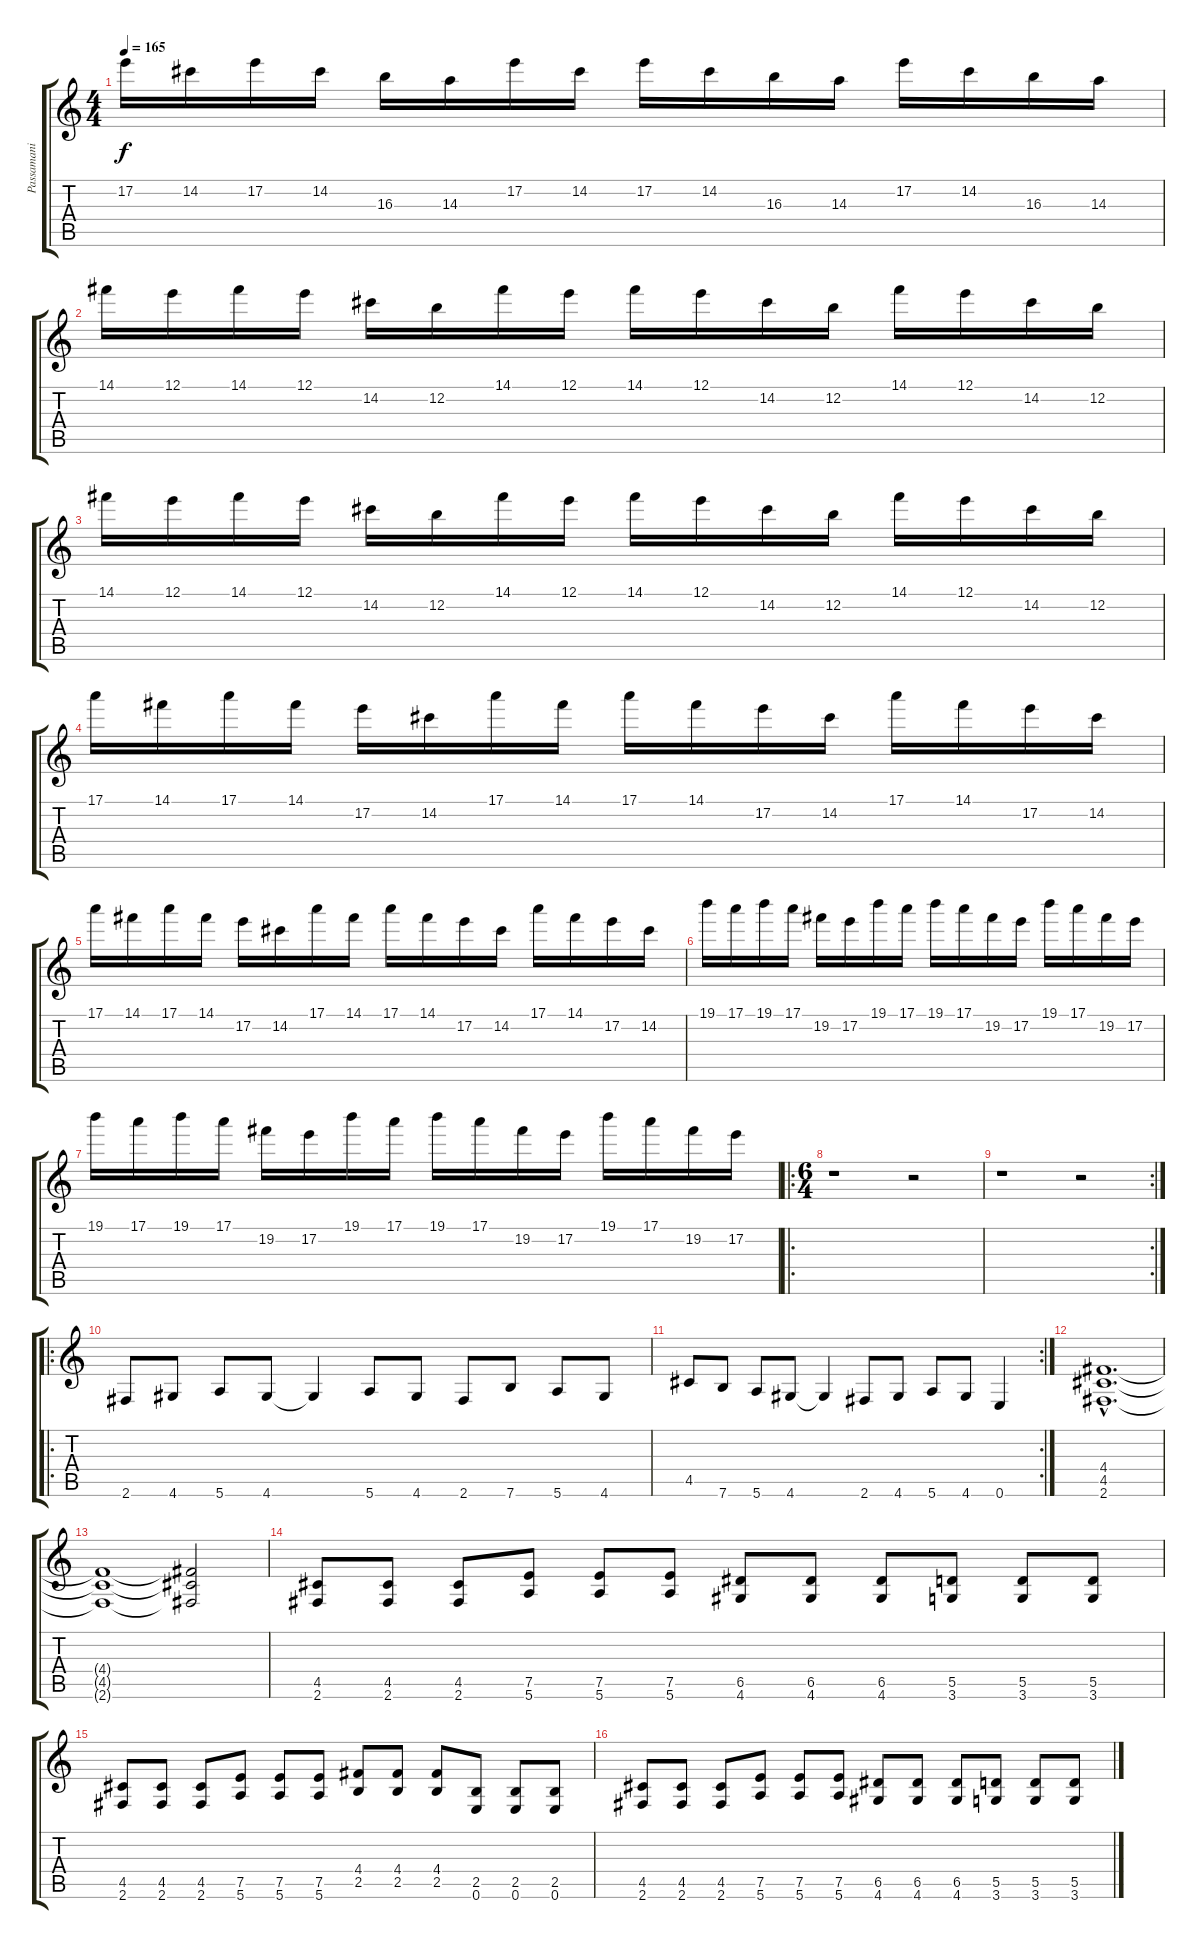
\track ("Passamani" "Passamani") {instrument overdrivenguitar}
\staff {score tabs}
\tuning (E4 B3 G3 D3 A2 E2) {hide}
\ts (4 4)
\tempo 165
\clef g2
\ks c
17.2.16{dy f} 14.2.16 17.2.16 14.2.16 16.3.16 14.3.16 17.2.16 14.2.16 17.2.16 14.2.16 16.3.16 14.3.16 17.2.16 14.2.16 16.3.16 14.3.16 |
14.1.16 12.1.16 14.1.16 12.1.16 14.2.16 12.2.16 14.1.16 12.1.16 14.1.16 12.1.16 14.2.16 12.2.16 14.1.16 12.1.16 14.2.16 12.2.16 |
14.1.16 12.1.16 14.1.16 12.1.16 14.2.16 12.2.16 14.1.16 12.1.16 14.1.16 12.1.16 14.2.16 12.2.16 14.1.16 12.1.16 14.2.16 12.2.16 |
17.1.16 14.1.16 17.1.16 14.1.16 17.2.16 14.2.16 17.1.16 14.1.16 17.1.16 14.1.16 17.2.16 14.2.16 17.1.16 14.1.16 17.2.16 14.2.16 |
17.1.16 14.1.16 17.1.16 14.1.16 17.2.16 14.2.16 17.1.16 14.1.16 17.1.16 14.1.16 17.2.16 14.2.16 17.1.16 14.1.16 17.2.16 14.2.16 |
19.1.16 17.1.16 19.1.16 17.1.16 19.2.16 17.2.16 19.1.16 17.1.16 19.1.16 17.1.16 19.2.16 17.2.16 19.1.16 17.1.16 19.2.16 17.2.16 |
19.1.16 17.1.16 19.1.16 17.1.16 19.2.16 17.2.16 19.1.16 17.1.16 19.1.16 17.1.16 19.2.16 17.2.16 19.1.16 17.1.16 19.2.16 17.2.16 |
\ro
\ts (6 4)
r.1 r.2 |
\rc 2
r.1 r.2 |
\ro
2.6.8 4.6.8 5.6.8 4.6.8 4.6{t}.4 5.6.8 4.6.8 2.6.8 7.6.8 5.6.8 4.6.8 |
\rc 2
4.5.8 7.6.8 5.6.8 4.6.8 4.6{t}.4 2.6.8 4.6.8 5.6.8 4.6.8 0.6.4 |
(4.4{hac} 4.5{hac} 2.6{hac}).1{d} |
(4.4{t} 4.5{t} 2.6{t}).1 (4.4{t} 4.5{t} 2.6{t}).2 |
(4.5 2.6).8 (4.5 2.6).8 (4.5 2.6).8 (7.5 5.6).8 (7.5 5.6).8 (7.5 5.6).8 (6.5 4.6).8 (6.5 4.6).8 (6.5 4.6).8 (5.5 3.6).8 (5.5 3.6).8 (5.5 3.6).8 |
(4.5 2.6).8 (4.5 2.6).8 (4.5 2.6).8 (7.5 5.6).8 (7.5 5.6).8 (7.5 5.6).8 (4.4 2.5).8 (4.4 2.5).8 (4.4 2.5).8 (2.5 0.6).8 (2.5 0.6).8 (2.5 0.6).8 |
(4.5 2.6).8 (4.5 2.6).8 (4.5 2.6).8 (7.5 5.6).8 (7.5 5.6).8 (7.5 5.6).8 (6.5 4.6).8 (6.5 4.6).8 (6.5 4.6).8 (5.5 3.6).8 (5.5 3.6).8 (5.5 3.6).8
